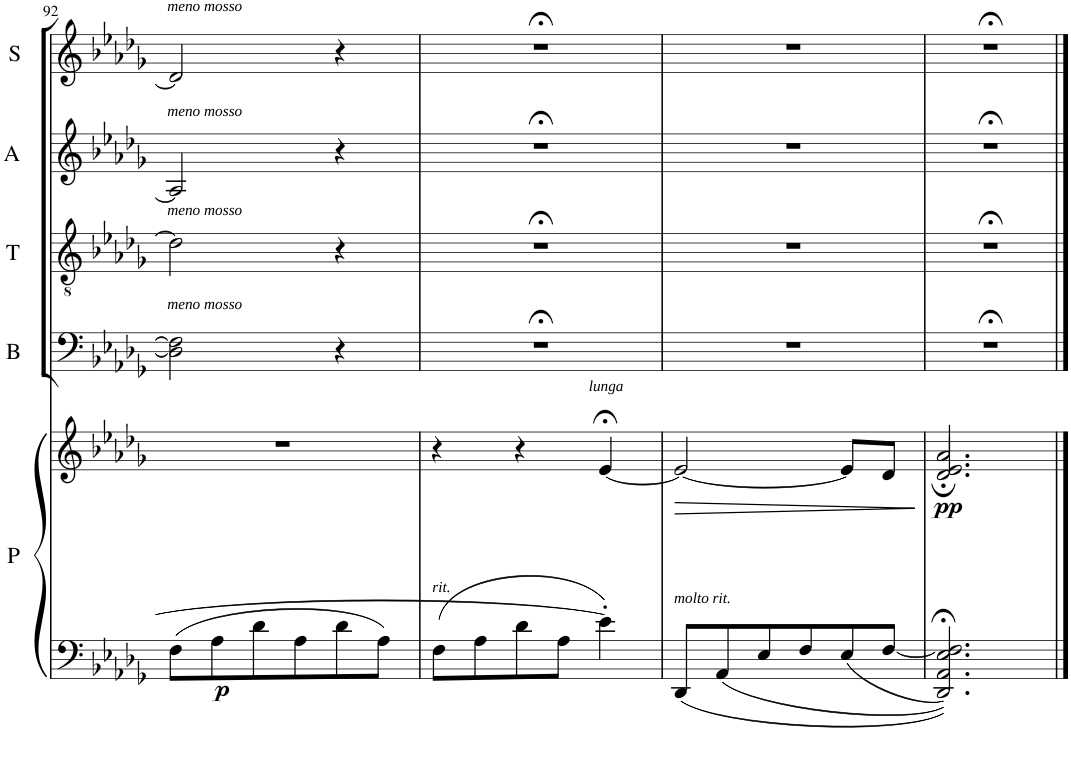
**kern	**kern	**dynam	**kern	**kern	**kern	**kern
*part5	*part5	*part5	*part4	*part3	*part2	*part1
*staff6	*staff5	*staff5/6	*staff4	*staff3	*staff2	*staff1
*I"Piano	*	*	*I"Basso	*I"Tenor	*I"Alto	*I"Soprano
*I'P	*	*	*I'B	*I'T	*I'A	*I'S
!!LO:PB:g=z
*clefF4	*clefG2	*	*clefF4	*clefGv2	*clefG2	*clefG2
*k[b-e-a-d-g-]	*k[b-e-a-d-g-]	*	*k[b-e-a-d-g-]	*k[b-e-a-d-g-]	*k[b-e-a-d-g-]	*k[b-e-a-d-g-]
*D-:	*D-:	*	*D-:	*D-:	*D-:	*D-:
*M3/4	*M3/4	*	*M3/4	*M3/4	*M3/4	*M3/4
=92	=92	=92	=92	=92	=92	=92
*	*^	*	*	*	*	*
!	!	!	!	!	!	!	!LO:TX:a:i:t=meno mosso
!	!	!	!	!	!	!LO:TX:a:i:t=meno mosso	!
!	!	!	!	!	!LO:TX:a:i:t=meno mosso	!	!
!	!	!	!	!LO:TX:a:i:t=meno mosso	!	!	!
8F\L	2.r	2ryy	.	2D-\] 2F\]	2d-\]	2A-/]	2d-/]
!	!	!	!LO:DY:b=2	!	!	!	!
8A-\	.	.	p	.	.	.	.
8d-\	.	.	.	.	.	.	.
8A-\	.	.	.	.	.	.	.
8d-\	.	4ryy	.	4r	4r	4r	4r
8A-\J	.	.	.	.	.	.	.
=93	=93	=93	=93	=93	=93	=93	=93
!	!LO:TX:b:i:t=rit.	!	!	!	!	!	!
8F\L	4r	2ryy	.	2.r;<	2.r;<	2.r;<	2.r;<
8A-\	.	.	.	.	.	.	.
8d-\	4r	.	.	.	.	.	.
8A-\J	.	.	.	.	.	.	.
!	!LO:TX:a:i:t=lunga	!	!	!	!	!	!
4e-'\]	[4e-;</	4ryy	.	.	.	.	.
=94	=94	=94	=94	=94	=94	=94	=94
!LO:TX:a:i:t=molto rit.	!	!	!	!	!	!	!
!	!	!	!LO:HP:b	!	!	!	!
8DD-/L	2e-/_	2ryy	>	2.r	2.r	2.r	2.r
8AA-/	.	.	.	.	.	.	.
8E-/	.	.	.	.	.	.	.
8F/	.	.	.	.	.	.	.
8E-/	8e-/L]	4ryy	.	.	.	.	.
[8F/J	8d-/J	.	.	.	.	.	.
*	*v	*v	*	*	*	*	*
.	.	]	.	.	.	.
=95	=95	=95	=95	=95	=95	=95
*	*^	*	*	*	*	*
!	!	!	!LO:DY:b	!	!	!	!
2.DD-/;< 2.AA-/;< 2.E-/;< 2.F/];<	2.a-/	2.d-/; 2.e-/;	pp	2.r;<	2.r;<	2.r;<	2.r;<
*	*v	*v	*	*	*	*	*
==	==	==	==	==	==	==
*-	*-	*-	*-	*-	*-	*-
